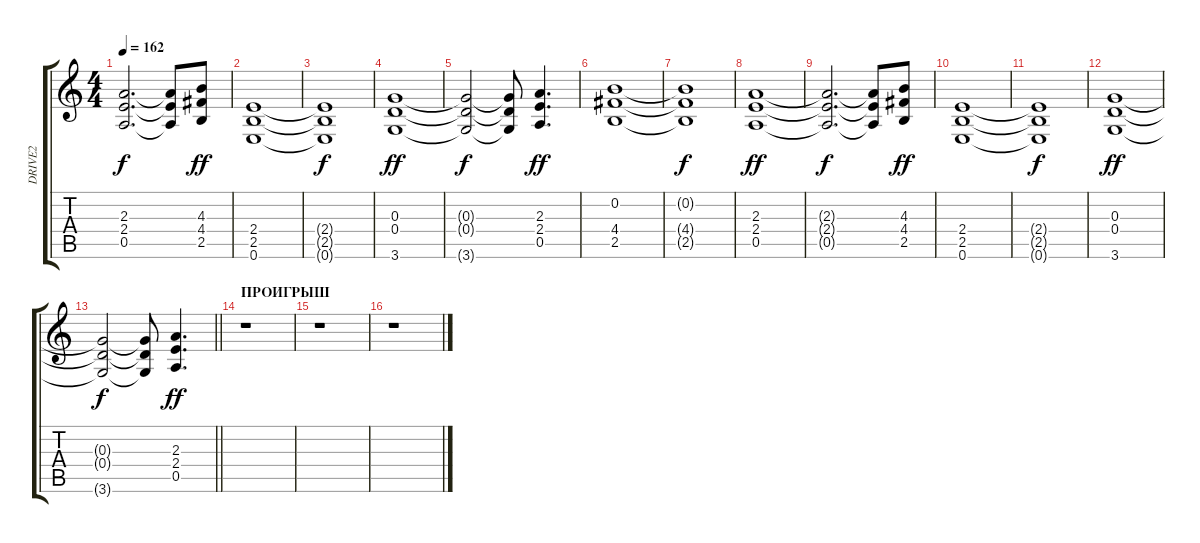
\track ("DRIVE2" "DRIVE2") {instrument overdrivenguitar}
\staff {score tabs}
\tuning (E4 B3 G3 D3 A2 E2) {hide}
\ts (4 4)
\tempo 162
\clef g2
\ks c
(2.3{t} 2.4{t} 0.5{t}).2{d dy f} (2.3{t} 2.4{t} 0.5{t}).8 (4.3 4.4 2.5).8{dy ff} |
(2.4 2.5 0.6).1 |
(2.4{t} 2.5{t} 0.6{t}).1{dy f} |
(0.3 0.4 3.6).1{dy ff} |
(0.3{t} 0.4{t} 3.6{t}).2{dy f} (0.3{t} 0.4{t} 3.6{t}).8 (2.3 2.4 0.5).4{d dy ff} |
(0.2 4.4 2.5).1 |
(0.2{t} 4.4{t} 2.5{t}).1{dy f} |
(2.3 2.4 0.5).1{dy ff} |
(2.3{t} 2.4{t} 0.5{t}).2{d dy f} (2.3{t} 2.4{t} 0.5{t}).8 (4.3 4.4 2.5).8{dy ff} |
(2.4 2.5 0.6).1 |
(2.4{t} 2.5{t} 0.6{t}).1{dy f} |
(0.3 0.4 3.6).1{dy ff} |
\barLineRight lightlight
(0.3{t} 0.4{t} 3.6{t}).2{dy f} (0.3{t} 0.4{t} 3.6{t}).8 (2.3 2.4 0.5).4{d dy ff} |
\section ("" "ПРОИГРЫШ")
r.1 |
r.1 |
r.1
